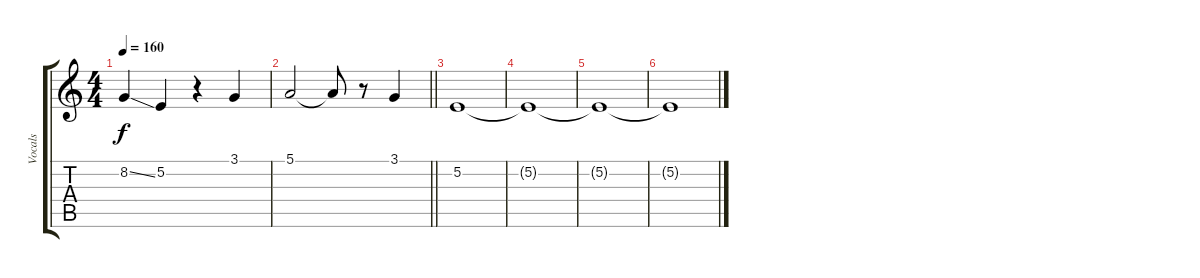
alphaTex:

\track ("Vocals" "Vocals") {instrument flute}
\staff {score tabs}
\tuning (E4 B3 G3 D3 A2 E2) {hide}
\ts (4 4)
\tempo 160
\clef g2
\ks c
8.2{ss}.4{dy f} 5.2.4 r.4 3.1.4 |
\barLineRight lightlight
5.1.2 5.1{t}.8 r.8 3.1.4 |
5.2.1 |
5.2{t}.1 |
5.2{t}.1 |
5.2{t}.1
